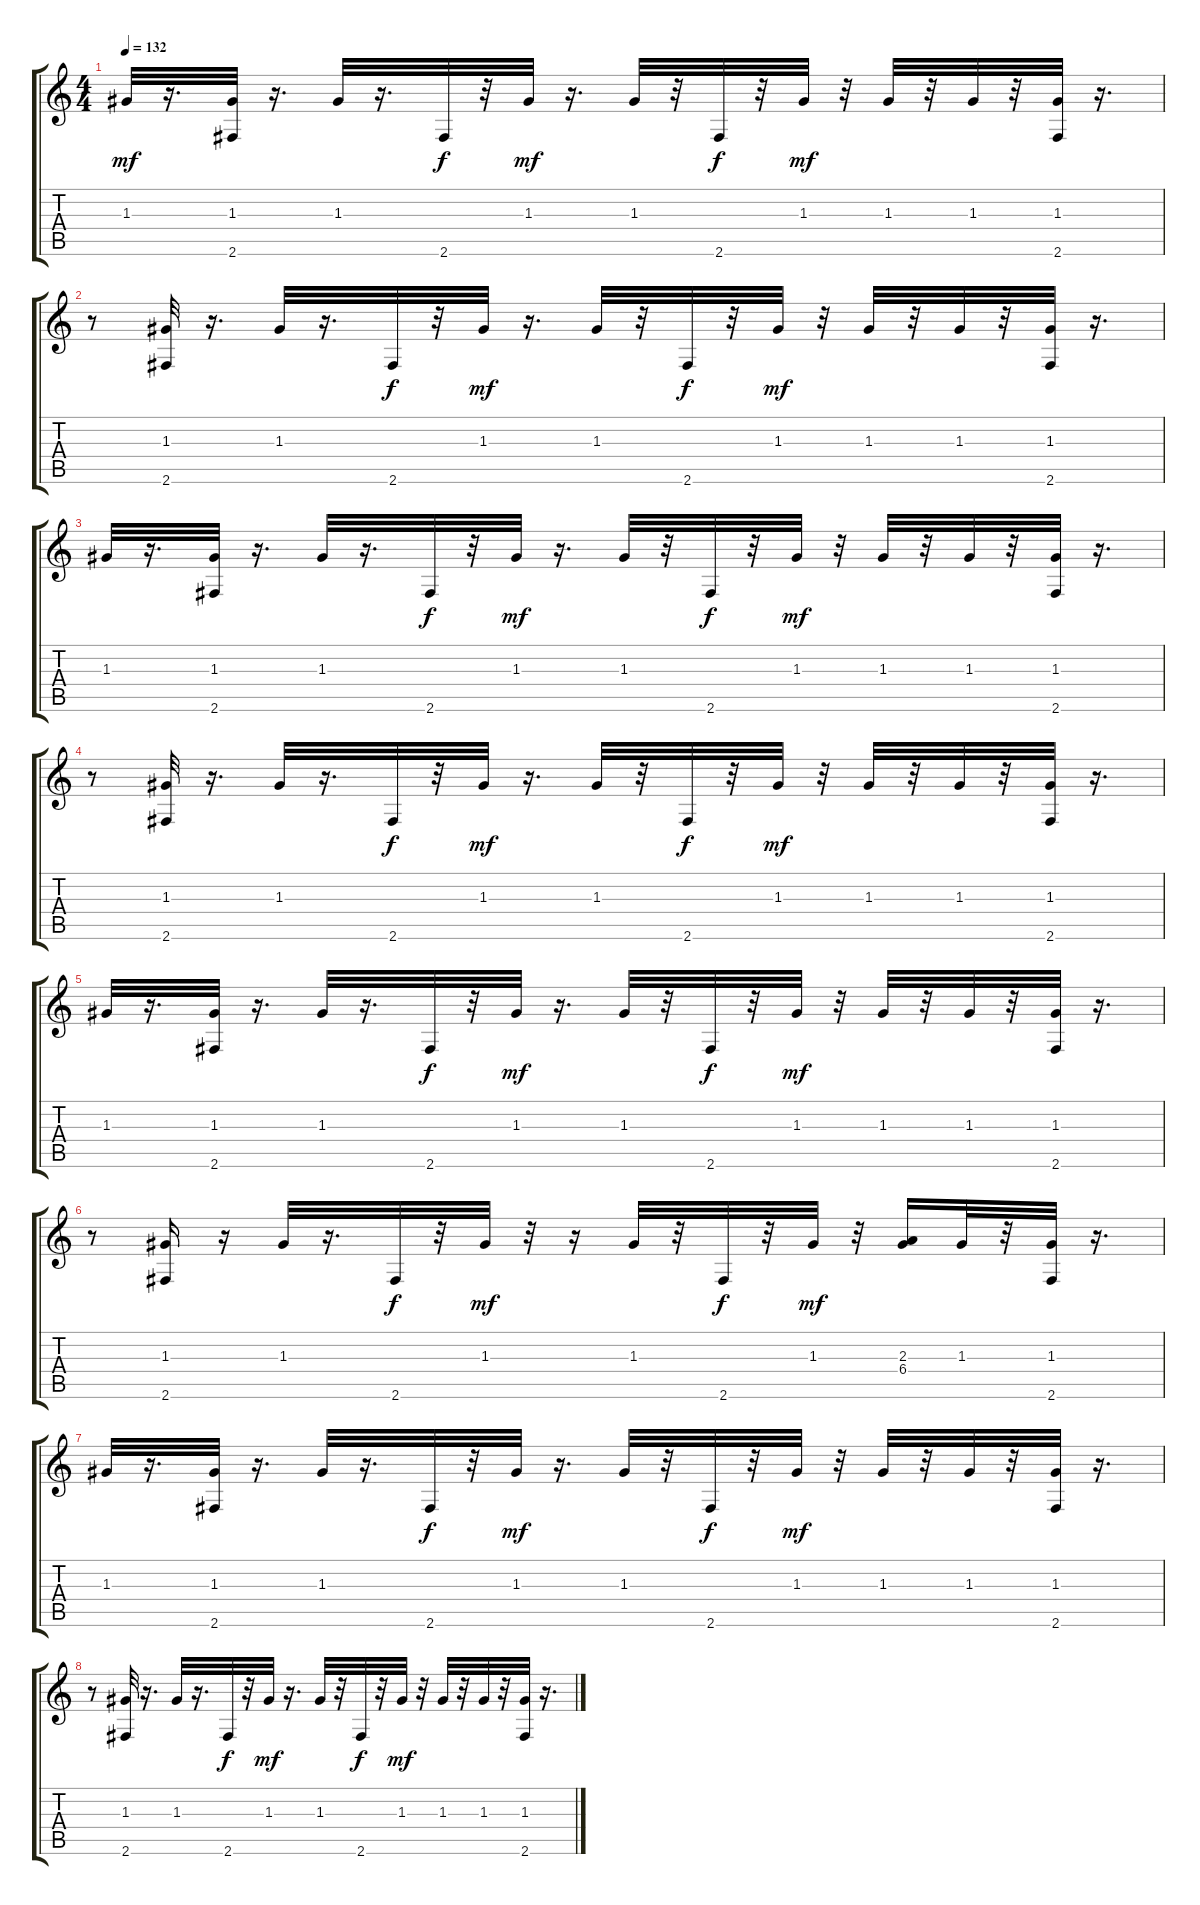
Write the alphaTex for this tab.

\track "" {instrument acousticguitarsteel}
\staff {score tabs}
\tuning (E4 B3 G3 D3 A2 E2) {hide}
\ts (4 4)
\tempo 132
\clef g2
\ks c
1.3.32{dy mf} r.16{d} (1.3 2.6).32 r.16{d} 1.3.32 r.16{d} 2.6.32{dy f} r.32 1.3.32{dy mf} r.16{d} 1.3.32 r.32 2.6.32{dy f} r.32 1.3.32{dy mf} r.32 1.3.32 r.32 1.3.32 r.32 (1.3 2.6).32 r.16{d} |
r.8 (1.3 2.6).32 r.16{d} 1.3.32 r.16{d} 2.6.32{dy f} r.32 1.3.32{dy mf} r.16{d} 1.3.32 r.32 2.6.32{dy f} r.32 1.3.32{dy mf} r.32 1.3.32 r.32 1.3.32 r.32 (1.3 2.6).32 r.16{d} |
1.3.32 r.16{d} (1.3 2.6).32 r.16{d} 1.3.32 r.16{d} 2.6.32{dy f} r.32 1.3.32{dy mf} r.16{d} 1.3.32 r.32 2.6.32{dy f} r.32 1.3.32{dy mf} r.32 1.3.32 r.32 1.3.32 r.32 (1.3 2.6).32 r.16{d} |
r.8 (1.3 2.6).32 r.16{d} 1.3.32 r.16{d} 2.6.32{dy f} r.32 1.3.32{dy mf} r.16{d} 1.3.32 r.32 2.6.32{dy f} r.32 1.3.32{dy mf} r.32 1.3.32 r.32 1.3.32 r.32 (1.3 2.6).32 r.16{d} |
1.3.32 r.16{d} (1.3 2.6).32 r.16{d} 1.3.32 r.16{d} 2.6.32{dy f} r.32 1.3.32{dy mf} r.16{d} 1.3.32 r.32 2.6.32{dy f} r.32 1.3.32{dy mf} r.32 1.3.32 r.32 1.3.32 r.32 (1.3 2.6).32 r.16{d} |
r.8 (1.3 2.6).16 r.16 1.3.32 r.16{d} 2.6.32{dy f} r.32 1.3.32{dy mf} r.32 r.16 1.3.32 r.32 2.6.32{dy f} r.32 1.3.32{dy mf} r.32 (2.3 6.4).16 1.3.32 r.32 (1.3 2.6).32 r.16{d} |
1.3.32 r.16{d} (1.3 2.6).32 r.16{d} 1.3.32 r.16{d} 2.6.32{dy f} r.32 1.3.32{dy mf} r.16{d} 1.3.32 r.32 2.6.32{dy f} r.32 1.3.32{dy mf} r.32 1.3.32 r.32 1.3.32 r.32 (1.3 2.6).32 r.16{d} |
r.8 (1.3 2.6).32 r.16{d} 1.3.32 r.16{d} 2.6.32{dy f} r.32 1.3.32{dy mf} r.16{d} 1.3.32 r.32 2.6.32{dy f} r.32 1.3.32{dy mf} r.32 1.3.32 r.32 1.3.32 r.32 (1.3 2.6).32 r.16{d}
